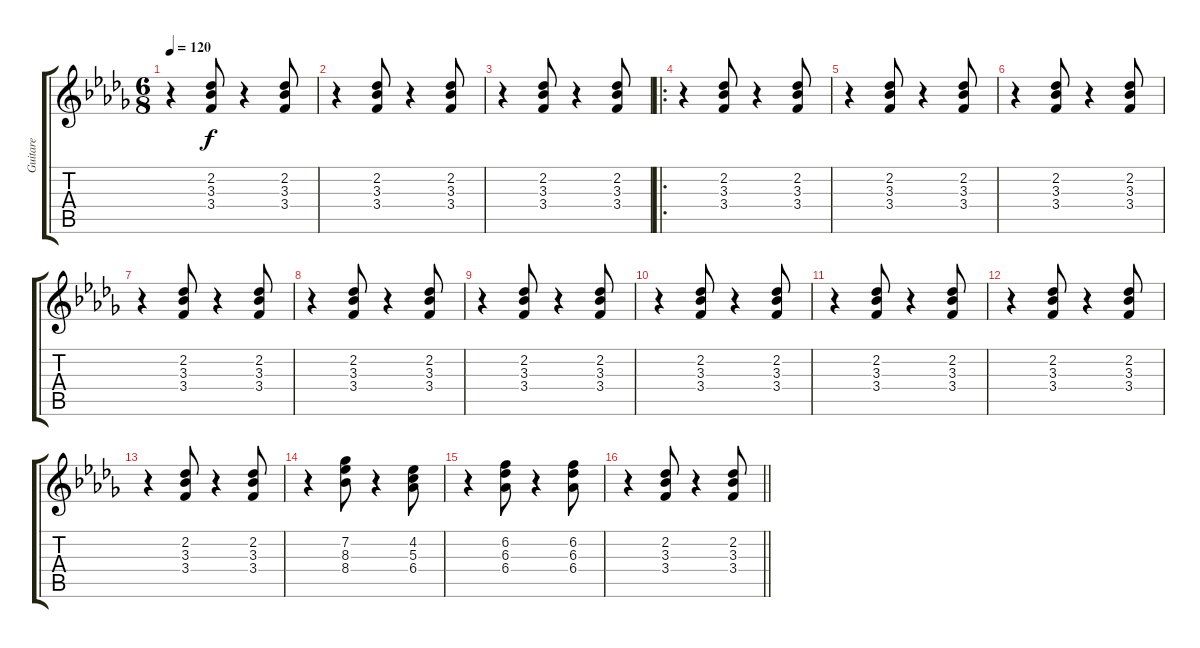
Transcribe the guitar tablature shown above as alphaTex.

\track ("Guitare" "Guitare") {instrument acousticguitarnylon}
\staff {score tabs}
\tuning (E4 B3 G3 D3 A2 E2) {hide}
\ts (6 8)
\tempo 120
\clef g2
\ks db
r.4{dy f instrument acousticguitarnylon} (2.2 3.3 3.4).8 r.4 (2.2 3.3 3.4).8 |
r.4 (2.2 3.3 3.4).8 r.4 (2.2 3.3 3.4).8 |
r.4 (2.2 3.3 3.4).8 r.4 (2.2 3.3 3.4).8 |
\ro
r.4 (2.2 3.3 3.4).8 r.4 (2.2 3.3 3.4).8 |
r.4 (2.2 3.3 3.4).8 r.4 (2.2 3.3 3.4).8 |
r.4 (2.2 3.3 3.4).8 r.4 (2.2 3.3 3.4).8 |
r.4 (2.2 3.3 3.4).8 r.4 (2.2 3.3 3.4).8 |
r.4 (2.2 3.3 3.4).8 r.4 (2.2 3.3 3.4).8 |
r.4 (2.2 3.3 3.4).8 r.4 (2.2 3.3 3.4).8 |
r.4 (2.2 3.3 3.4).8 r.4 (2.2 3.3 3.4).8 |
r.4 (2.2 3.3 3.4).8 r.4 (2.2 3.3 3.4).8 |
r.4 (2.2 3.3 3.4).8 r.4 (2.2 3.3 3.4).8 |
r.4 (2.2 3.3 3.4).8 r.4 (2.2 3.3 3.4).8 |
r.4 (7.2 8.3 8.4).8 r.4 (4.2 5.3 6.4).8 |
r.4 (6.2 6.3 6.4).8 r.4 (6.2 6.3 6.4).8 |
\barLineRight lightlight
r.4 (2.2 3.3 3.4).8 r.4 (2.2 3.3 3.4).8
